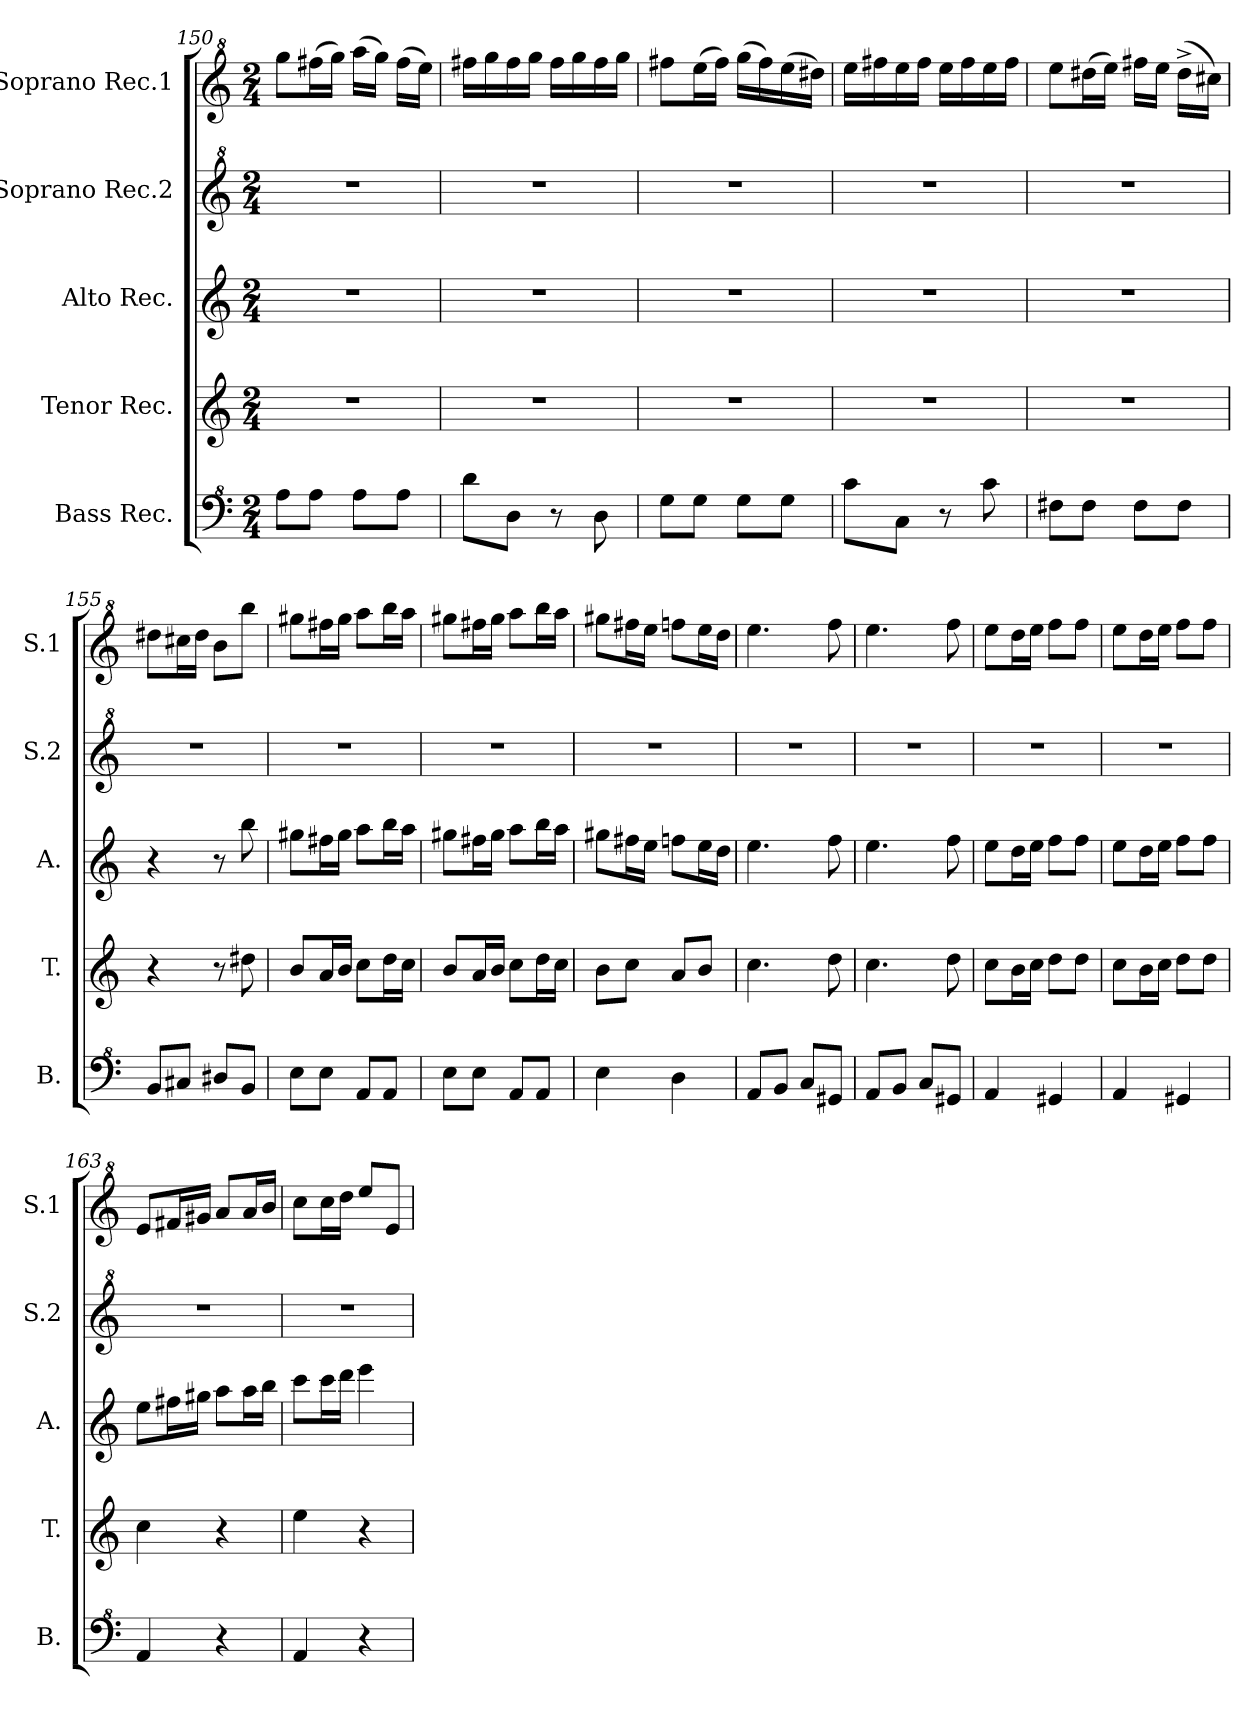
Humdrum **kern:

**kern	**kern	**kern	**kern	**kern
*part5	*part4	*part3	*part2	*part1
*staff5	*staff4	*staff3	*staff2	*staff1
*I"Bass Rec.	*I"Tenor Rec.	*I"Alto Rec.	*I"Soprano Rec.2	*I"Soprano Rec.1
*I'B.	*I'T.	*I'A.	*I'S.2	*I'S.1
*clefF^4	*clefG2	*clefG2	*clefG^2	*clefG^2
*k[]	*k[]	*k[]	*k[]	*k[]
*M2/4	*M2/4	*M2/4	*M2/4	*M2/4
=150	=150	=150	=150	=150
8a\L	2r	2r	2r	8ggg\L
8a\J	.	.	.	(16fff#X\L
.	.	.	.	16ggg\JJ)
8a\L	.	.	.	(16aaa\LL
.	.	.	.	16ggg\JJ)
8a\J	.	.	.	(16fff#\LL
.	.	.	.	16eee\JJ)
=151	=151	=151	=151	=151
8dd\L	2r	2r	2r	16fff#X\LL
.	.	.	.	16ggg\
8d\J	.	.	.	16fff#\
.	.	.	.	16ggg\JJ
8r	.	.	.	16fff#\LL
.	.	.	.	16ggg\
8d\	.	.	.	16fff#\
.	.	.	.	16ggg\JJ
=152	=152	=152	=152	=152
8g\L	2r	2r	2r	8fff#X\L
8g\J	.	.	.	(16eee\L
.	.	.	.	16fff#\JJ)
8g\L	.	.	.	(16ggg\LL
.	.	.	.	16fff#\)
8g\J	.	.	.	(16eee\
.	.	.	.	16ddd#X\JJ)
=153	=153	=153	=153	=153
8cc\L	2r	2r	2r	16eee\LL
.	.	.	.	16fff#X\
8c\J	.	.	.	16eee\
.	.	.	.	16fff#\JJ
8r	.	.	.	16eee\LL
.	.	.	.	16fff#\
8cc\	.	.	.	16eee\
.	.	.	.	16fff#\JJ
=154	=154	=154	=154	=154
8f#X\L	2r	2r	2r	8eee\L
8f#\J	.	.	.	(16ddd#X\L
.	.	.	.	16eee\JJ)
8f#\L	.	.	.	16fff#X\LL
.	.	.	.	16eee\JJ
8f#\J	.	.	.	(16ddd#^\LL
.	.	.	.	16ccc#X\JJ)
=155	=155	=155	=155	=155
8B/L	4r	4r	2r	8ddd#X\L
8c#X/J	.	.	.	16ccc#X\L
.	.	.	.	16ddd#\JJ
8d#X/L	8r	8r	.	8bb\L
8B/J	8dd#X\	8bb\	.	8bbb\J
!!LO:LB:g=z
=156	=156	=156	=156	=156
8e\L	8b/L	8gg#X\L	2r	8ggg#X\L
8e\J	16a/L	16ff#X\L	.	16fff#X\L
.	16b/JJ	16gg#\JJ	.	16ggg#\JJ
8A/L	8cc\L	8aa\L	.	8aaa\L
8A/J	16dd\L	16bb\L	.	16bbb\L
.	16cc\JJ	16aa\JJ	.	16aaa\JJ
=157	=157	=157	=157	=157
8e\L	8b/L	8gg#X\L	2r	8ggg#X\L
8e\J	16a/L	16ff#X\L	.	16fff#X\L
.	16b/JJ	16gg#\JJ	.	16ggg#\JJ
8A/L	8cc\L	8aa\L	.	8aaa\L
8A/J	16dd\L	16bb\L	.	16bbb\L
.	16cc\JJ	16aa\JJ	.	16aaa\JJ
=158	=158	=158	=158	=158
4e\	8b\L	8gg#X\L	2r	8ggg#X\L
.	8cc\J	16ff#X\L	.	16fff#X\L
.	.	16ee\JJ	.	16eee\JJ
4d\	8a/L	8ffn\L	.	8fffn\L
.	8b/J	16ee\L	.	16eee\L
.	.	16dd\JJ	.	16ddd\JJ
=159	=159	=159	=159	=159
8A/L	4.cc\	4.ee\	2r	4.eee\
8B/J	.	.	.	.
8c/L	.	.	.	.
8G#X/J	8dd\	8ff\	.	8fff\
=160	=160	=160	=160	=160
8A/L	4.cc\	4.ee\	2r	4.eee\
8B/J	.	.	.	.
8c/L	.	.	.	.
8G#X/J	8dd\	8ff\	.	8fff\
=161	=161	=161	=161	=161
4A/	8cc\L	8ee\L	2r	8eee\L
.	16b\L	16dd\L	.	16ddd\L
.	16cc\JJ	16ee\JJ	.	16eee\JJ
4G#X/	8dd\L	8ff\L	.	8fff\L
.	8dd\J	8ff\J	.	8fff\J
=162	=162	=162	=162	=162
4A/	8cc\L	8ee\L	2r	8eee\L
.	16b\L	16dd\L	.	16ddd\L
.	16cc\JJ	16ee\JJ	.	16eee\JJ
4G#X/	8dd\L	8ff\L	.	8fff\L
.	8dd\J	8ff\J	.	8fff\J
=163	=163	=163	=163	=163
4A/	4cc\	8ee\L	2r	8ee/L
.	.	16ff#X\L	.	16ff#X/L
.	.	16gg#X\JJ	.	16gg#X/JJ
4r	4r	8aa\L	.	8aa/L
.	.	16aa\L	.	16aa/L
.	.	16bb\JJ	.	16bb/JJ
=164	=164	=164	=164	=164
4A/	4ee\	8ccc\L	2r	8ccc\L
.	.	16ccc\L	.	16ccc\L
.	.	16ddd\JJ	.	16ddd\JJ
4r	4r	4eee\	.	8eee/L
.	.	.	.	8ee/J
=	=	=	=	=
*-	*-	*-	*-	*-
